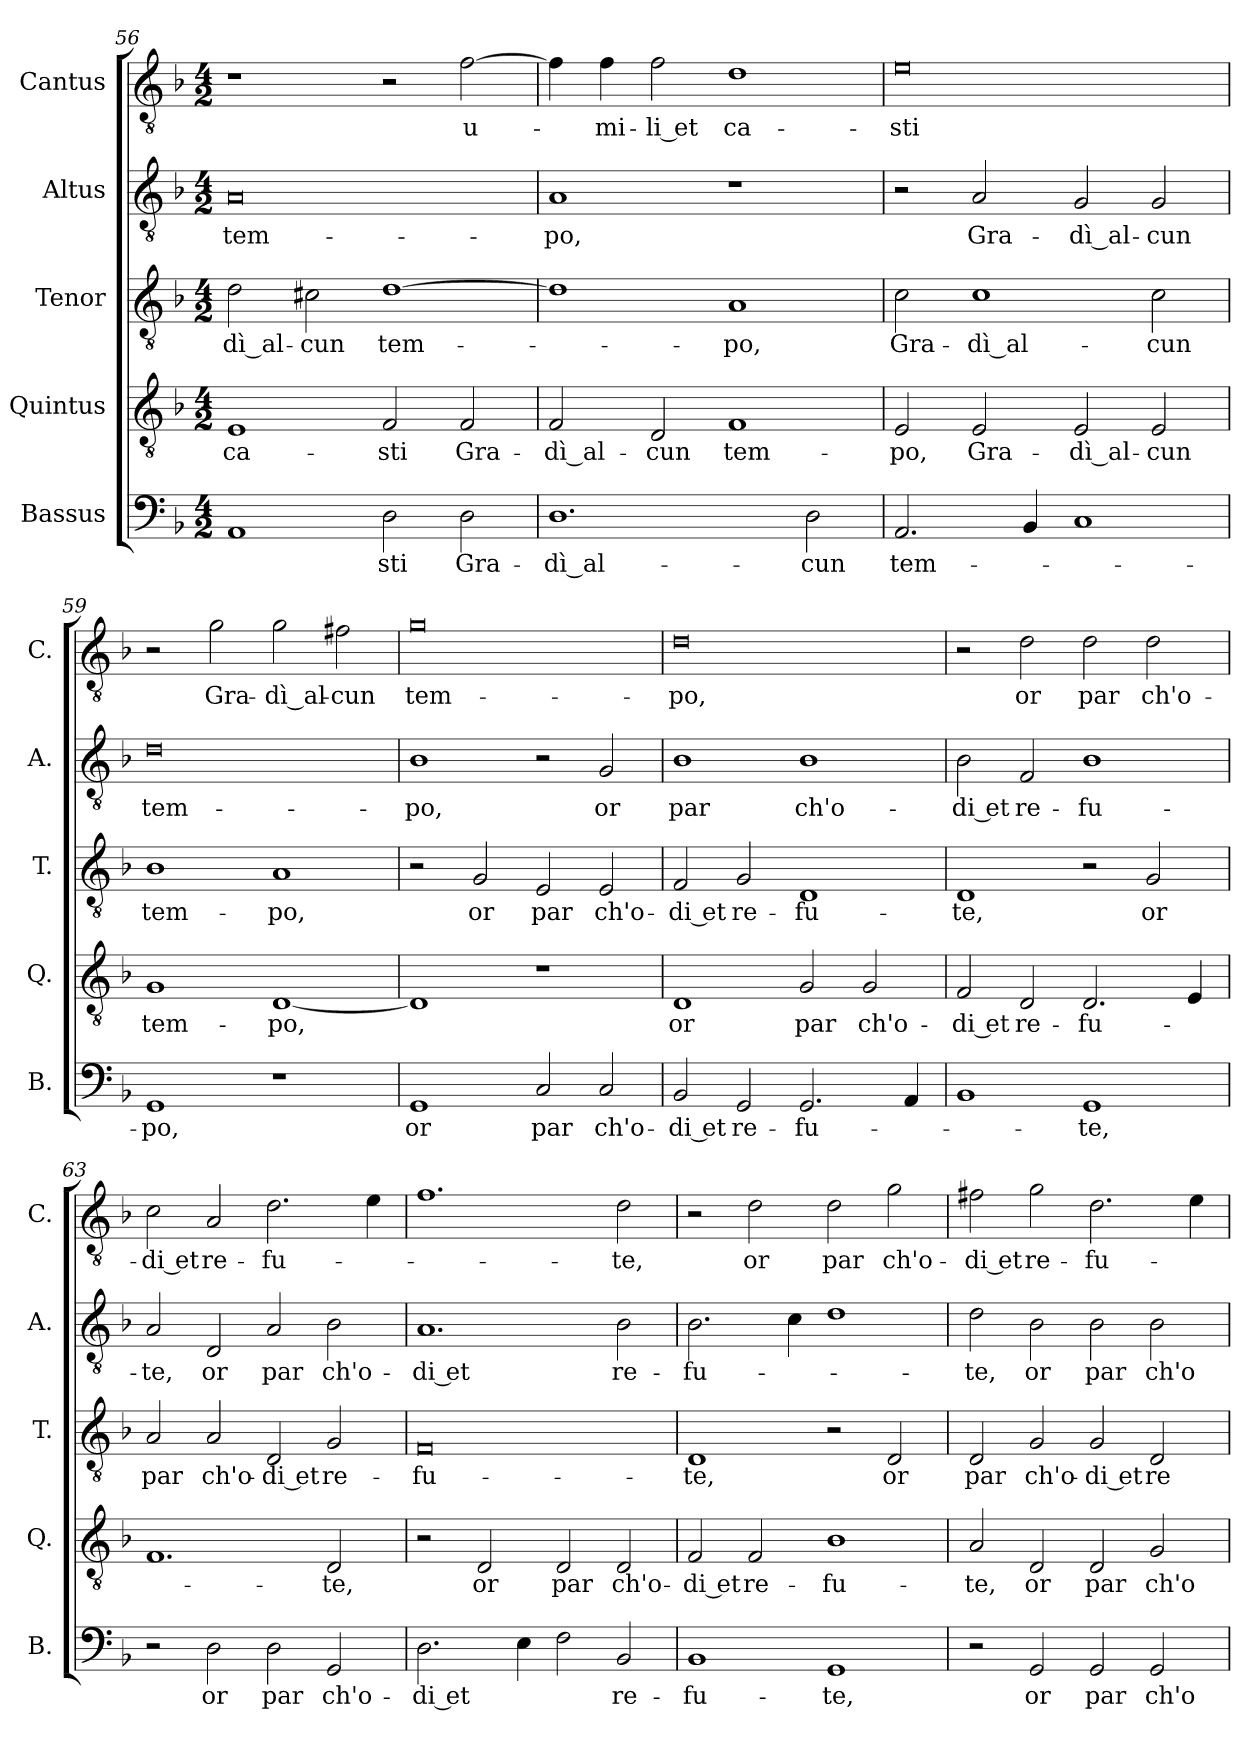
**kern	**text	**kern	**text	**kern	**text	**kern	**text	**kern	**text
*part5	*part5	*part4	*part4	*part3	*part3	*part2	*part2	*part1	*part1
*staff5	*staff5	*staff4	*staff4	*staff3	*staff3	*staff2	*staff2	*staff1	*staff1
*I"Bassus	*	*I"Quintus	*	*I"Tenor	*	*I"Altus	*	*I"Cantus	*
*I'B.	*	*I'Q.	*	*I'T.	*	*I'A.	*	*I'C.	*
*clefF4	*	*clefGv2	*	*clefGv2	*	*clefGv2	*	*clefGv2	*
*k[b-]	*	*k[b-]	*	*k[b-]	*	*k[b-]	*	*k[b-]	*
*M4/2	*	*M4/2	*	*M4/2	*	*M4/2	*	*M4/2	*
=56	=56	=56	=56	=56	=56	=56	=56	=56	=56
1AA	.	1E	ca-	2d\	-dì al-	0A	tem-	1r	.
.	.	.	.	2c#X\	-cun	.	.	.	.
2D\	-sti	2F/	-sti	[1d	tem-	.	.	2r	.
2D\	Gra-	2F/	Gra-	.	.	.	.	[2f\	u-
=57	=57	=57	=57	=57	=57	=57	=57	=57	=57
1.D	-dì al-	2F/	-dì al-	1d]	.	1A	-po,	4f\]	.
.	.	.	.	.	.	.	.	4f\	-mi-
.	.	2D/	-cun	.	.	.	.	2f\	-li et
.	.	1F	tem-	1A	-po,	1r	.	1d	ca-
2D\	-cun	.	.	.	.	.	.	.	.
=58	=58	=58	=58	=58	=58	=58	=58	=58	=58
2.AA/	tem-	2E/	-po,	2c\	Gra-	2r	.	0e	-sti
.	.	2E/	Gra-	1c	-dì al-	2A/	Gra-	.	.
4BB-/	.	.	.	.	.	.	.	.	.
1C	.	2E/	-dì al-	.	.	2G/	-dì al-	.	.
.	.	2E/	-cun	2c\	-cun	2G/	-cun	.	.
=59	=59	=59	=59	=59	=59	=59	=59	=59	=59
1GG	-po,	1G	tem-	1B-	tem-	0d	tem-	2r	.
.	.	.	.	.	.	.	.	2g\	Gra-
1r	.	[1D	-po,	1A	-po,	.	.	2g\	-dì al-
.	.	.	.	.	.	.	.	2f#X\	-cun
=60	=60	=60	=60	=60	=60	=60	=60	=60	=60
1GG	or	1D]	.	2r	.	1B-	-po,	0g	tem-
.	.	.	.	2G/	or	.	.	.	.
2C/	par	1r	.	2E/	par	2r	.	.	.
2C/	ch'o-	.	.	2E/	ch'o-	2G/	or	.	.
!!LO:PB:g=z
=61	=61	=61	=61	=61	=61	=61	=61	=61	=61
2BB-/	-di et	1D	or	2F/	-di et	1B-	par	0d	-po,
2GG/	re-	.	.	2G/	re-	.	.	.	.
2.GG/	-fu-	2G/	par	1D	-fu-	1B-	ch'o-	.	.
.	.	2G/	ch'o-	.	.	.	.	.	.
4AA/	.	.	.	.	.	.	.	.	.
=62	=62	=62	=62	=62	=62	=62	=62	=62	=62
1BB-	.	2F/	-di et	1D	-te,	2B-\	-di et	2r	.
.	.	2D/	re-	.	.	2F/	re-	2d\	or
1GG	-te,	2.D/	-fu-	2r	.	1B-	-fu-	2d\	par
.	.	.	.	2G/	or	.	.	2d\	ch'o-
.	.	4E/	.	.	.	.	.	.	.
=63	=63	=63	=63	=63	=63	=63	=63	=63	=63
2r	.	1.F	.	2A/	par	2A/	-te,	2c\	-di et
2D\	or	.	.	2A/	ch'o-	2D/	or	2A/	re-
2D\	par	.	.	2D/	-di et	2A/	par	2.d\	-fu-
2GG/	ch'o-	2D/	-te,	2G/	re-	2B-\	ch'o-	.	.
.	.	.	.	.	.	.	.	4e\	.
=64	=64	=64	=64	=64	=64	=64	=64	=64	=64
2.D\	-di et	2r	.	0F	-fu-	1.A	-di et	1.f	.
.	.	2D/	or	.	.	.	.	.	.
4E\	.	.	.	.	.	.	.	.	.
2F\	.	2D/	par	.	.	.	.	.	.
2BB-/	re-	2D/	ch'o-	.	.	2B-\	re-	2d\	-te,
=65	=65	=65	=65	=65	=65	=65	=65	=65	=65
1BB-	-fu-	2F/	-di et	1D	-te,	2.B-\	-fu-	2r	.
.	.	2F/	re-	.	.	.	.	2d\	or
.	.	.	.	.	.	4c\	.	.	.
1GG	-te,	1B-	-fu-	2r	.	1d	.	2d\	par
.	.	.	.	2D/	or	.	.	2g\	ch'o-
=66	=66	=66	=66	=66	=66	=66	=66	=66	=66
2r	.	2A/	-te,	2D/	par	2d\	-te,	2f#X\	-di et
2GG/	or	2D/	or	2G/	ch'o-	2B-\	or	2g\	re-
2GG/	par	2D/	par	2G/	-di et	2B-\	par	2.d\	-fu-
2GG/	ch'o-	2G/	ch'o-	2D/	re-	2B-\	ch'o-	.	.
.	.	.	.	.	.	.	.	4e\	.
=	=	=	=	=	=	=	=	=	=
*-	*-	*-	*-	*-	*-	*-	*-	*-	*-
